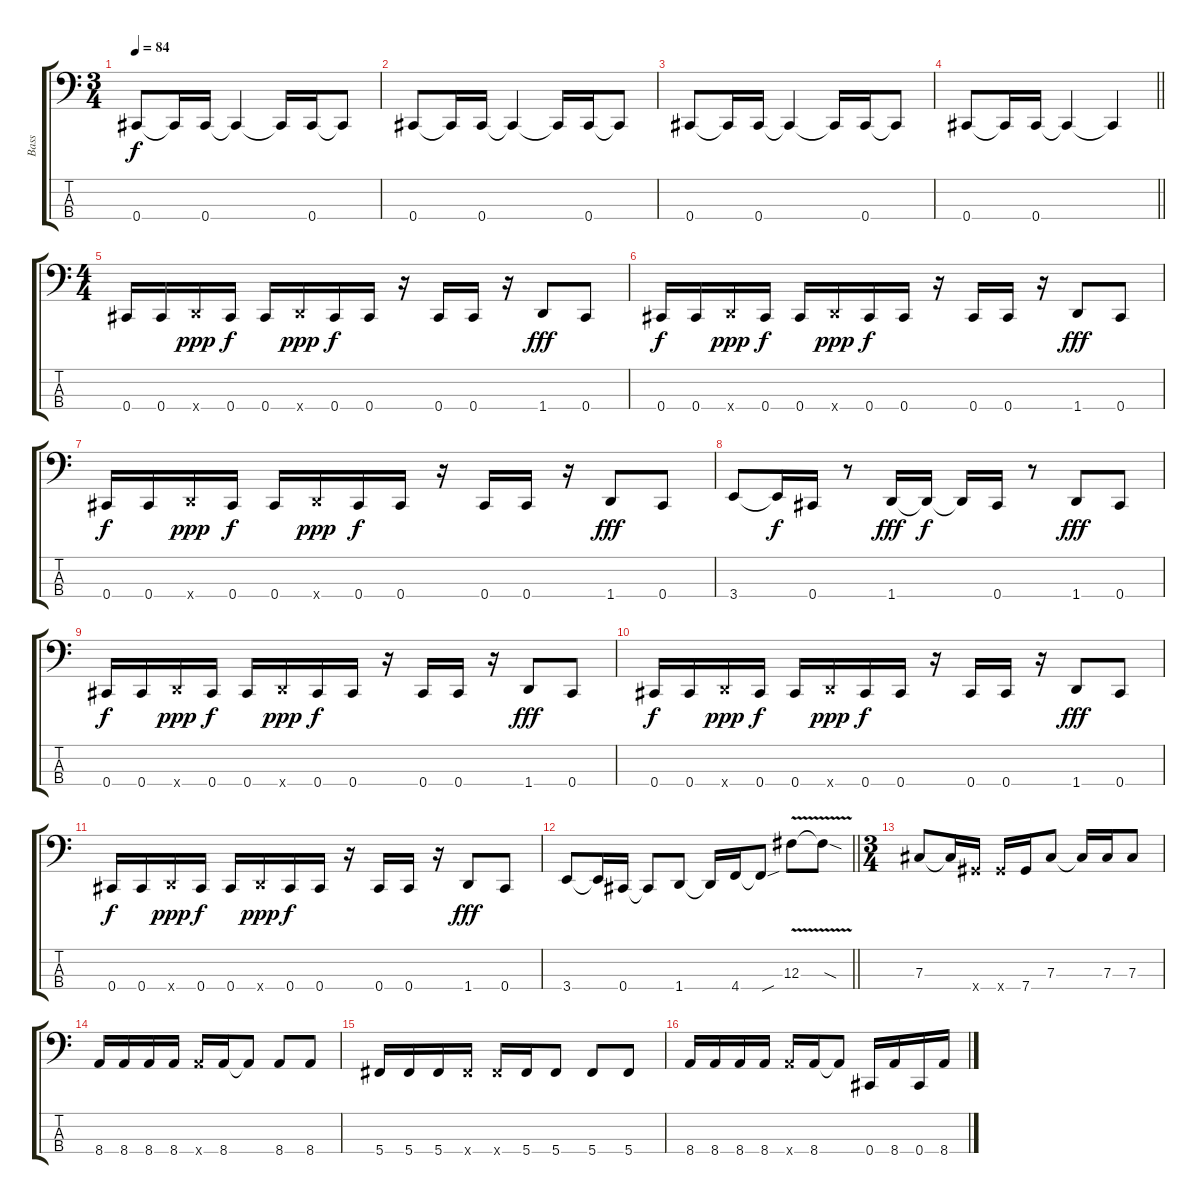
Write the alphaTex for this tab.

\track ("Bass" "Bass") {instrument electricbassfinger}
\staff {score tabs}
\tuning (E2 B1 Gb1 Db1) {hide}
\ts (3 4)
\section ("" "")
\tempo 84
\clef f4
\ks c
0.4.8{dy f} 0.4{t}.16 0.4.16 0.4{t}.4 0.4{t}.16 0.4.16 0.4{t}.8 |
0.4.8 0.4{t}.16 0.4.16 0.4{t}.4 0.4{t}.16 0.4.16 0.4{t}.8 |
0.4.8 0.4{t}.16 0.4.16 0.4{t}.4 0.4{t}.16 0.4.16 0.4{t}.8 |
\barLineRight lightlight
0.4.8 0.4{t}.16 0.4.16 0.4{t}.4 0.4{t}.4 |
\ts (4 4)
\section ("" "")
0.4.16 0.4.16 1.4{x}.16{dy ppp} 0.4.16{dy f} 0.4.16 1.4{x}.16{dy ppp} 0.4.16{dy f} 0.4.16 r.16 0.4.16 0.4.16 r.16 1.4.8{dy fff} 0.4.8 |
0.4.16{dy f} 0.4.16 1.4{x}.16{dy ppp} 0.4.16{dy f} 0.4.16 1.4{x}.16{dy ppp} 0.4.16{dy f} 0.4.16 r.16 0.4.16 0.4.16 r.16 1.4.8{dy fff} 0.4.8 |
0.4.16{dy f} 0.4.16 1.4{x}.16{dy ppp} 0.4.16{dy f} 0.4.16 1.4{x}.16{dy ppp} 0.4.16{dy f} 0.4.16 r.16 0.4.16 0.4.16 r.16 1.4.8{dy fff} 0.4.8 |
3.4.8 3.4{t}.16{dy f} 0.4.16 r.8 1.4.16{dy fff} 1.4{t}.16{dy f} 1.4{t}.16 0.4.16 r.8 1.4.8{dy fff} 0.4.8 |
0.4.16{dy f} 0.4.16 1.4{x}.16{dy ppp} 0.4.16{dy f} 0.4.16 1.4{x}.16{dy ppp} 0.4.16{dy f} 0.4.16 r.16 0.4.16 0.4.16 r.16 1.4.8{dy fff} 0.4.8 |
0.4.16{dy f} 0.4.16 1.4{x}.16{dy ppp} 0.4.16{dy f} 0.4.16 1.4{x}.16{dy ppp} 0.4.16{dy f} 0.4.16 r.16 0.4.16 0.4.16 r.16 1.4.8{dy fff} 0.4.8 |
0.4.16{dy f} 0.4.16 1.4{x}.16{dy ppp} 0.4.16{dy f} 0.4.16 1.4{x}.16{dy ppp} 0.4.16{dy f} 0.4.16 r.16 0.4.16 0.4.16 r.16 1.4.8{dy fff} 0.4.8 |
\barLineRight lightlight
3.4.8 3.4{t}.16 0.4.16 0.4{t}.8 1.4.8 1.4{t}.16 4.4.16 4.4{sou t}.8 12.3{v}.8 12.3{sod t}.8 |
\ts (3 4)
\section ("" "")
7.3.8 7.3{t}.16 7.4{x}.16 7.4{x}.16 7.4.16 7.3.8 7.3{t}.16 7.3.16 7.3.8 |
8.4.16 8.4.16 8.4.16 8.4.16 8.4{x}.16 8.4.16 8.4{t}.8 8.4.8 8.4.8 |
5.4.16 5.4.16 5.4.16 5.4{x}.16 5.4{x}.16 5.4.16 5.4.8 5.4.8 5.4.8 |
8.4.16 8.4.16 8.4.16 8.4.16 8.4{x}.16 8.4.16 8.4{t}.8 0.4.16 8.4.16 0.4.16 8.4.16
